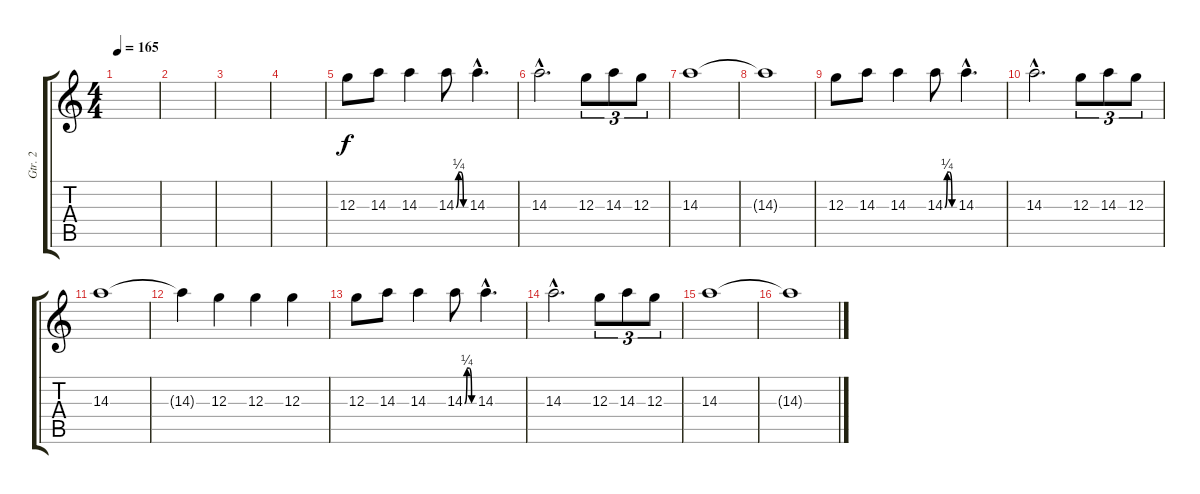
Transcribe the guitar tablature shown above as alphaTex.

\track ("Gtr. 2" "Gtr. 2") {instrument distortionguitar}
\staff {score tabs}
\tuning (E4 B3 G3 D3 A2 D2) {hide}
\ts (4 4)
\tempo 165
\clef g2
\ks c
|
|
|
|
12.3.8 14.3.8 14.3.4 14.3{be (custom 0 0 15 1 30 1 45 0 60 0)}.8 14.3{hac}.4{d} |
14.3{hac}.2{d} 12.3.8{tu (3 2)} 14.3.8{tu (3 2)} 12.3.8{tu (3 2)} |
14.3.1 |
14.3{t}.1 |
12.3.8 14.3.8 14.3.4 14.3{be (custom 0 0 15 1 30 1 45 0 60 0)}.8 14.3{hac}.4{d} |
14.3{hac}.2{d} 12.3.8{tu (3 2)} 14.3.8{tu (3 2)} 12.3.8{tu (3 2)} |
14.3.1 |
14.3{t}.4 12.3.4 12.3.4 12.3.4 |
12.3.8 14.3.8 14.3.4 14.3{be (custom 0 0 15 1 30 1 45 0 60 0)}.8 14.3{hac}.4{d} |
14.3{hac}.2{d} 12.3.8{tu (3 2)} 14.3.8{tu (3 2)} 12.3.8{tu (3 2)} |
14.3.1 |
14.3{t}.1
